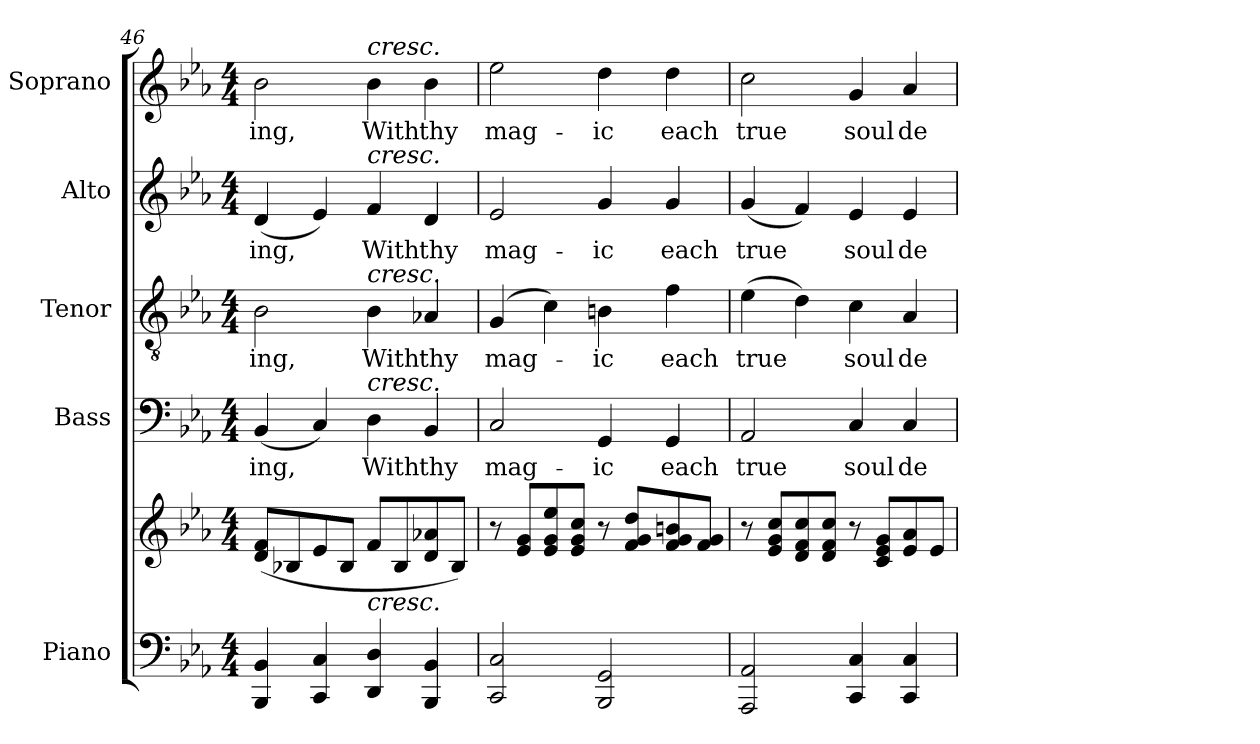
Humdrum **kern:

**kern	**kern	**kern	**text	**kern	**text	**kern	**text	**kern	**text
*part5	*part5	*part4	*part4	*part3	*part3	*part2	*part2	*part1	*part1
*staff6	*staff5	*staff4	*staff4	*staff3	*staff3	*staff2	*staff2	*staff1	*staff1
*I"Piano	*	*I"Bass	*	*I"Tenor	*	*I"Alto	*	*I"Soprano	*
*I'Pno.	*	*I'B.	*	*I'T.	*	*I'A.	*	*I'S.	*
*clefF4	*clefG2	*clefF4	*	*clefGv2	*	*clefG2	*	*clefG2	*
*	*	*	*	*ITrd7c12	*	*	*	*	*
*k[b-e-a-]	*k[b-e-a-]	*k[b-e-a-]	*	*k[b-e-a-]	*	*k[b-e-a-]	*	*k[b-e-a-]	*
*E-:	*E-:	*E-:	*	*E-:	*	*E-:	*	*E-:	*
*M4/4	*M4/4	*M4/4	*	*M4/4	*	*M4/4	*	*M4/4	*
=46	=46	=46	=46	=46	=46	=46	=46	=46	=46
!	!	!	!LO:LY:b:color=#000000	!	!	!	!	!	!
!	!	!	!	!	!LO:LY:b:color=#000000	!	!	!	!
!	!	!	!	!	!	!	!LO:LY:b:color=#000000	!	!
!	!	!	!	!	!	!	!	!	!LO:LY:b:color=#000000
4BBB-i/ 4BB-i	(8di/ 8fiL	(4BB-i/	-ing,	2BB-i\	-ing,	(4di/	-ing,	2b-i\	-ing,
.	8B-Xi/	.	.	.	.	.	.	.	.
4CCi/ 4Ci	8e-i/	4Ci/)	.	.	.	4e-i/)	.	.	.
.	8B-i/J	.	.	.	.	.	.	.	.
!	!	!	!LO:LY:b:color=#000000	!	!	!	!	!	!
!	!	!	!	!	!LO:LY:b:color=#000000	!	!	!	!
!	!	!	!	!	!	!	!LO:LY:b:color=#000000	!	!
!	!	!	!	!	!	!	!	!LO:TX:a:i:t=cresc.	!
!	!	!	!	!	!	!LO:TX:a:i:t=cresc.	!	!	!
!	!	!	!	!LO:TX:a:i:t=cresc.	!	!	!	!	!
!	!	!LO:TX:a:i:t=cresc.	!	!	!	!	!	!	!
!	!LO:TX:b:i:t=cresc.	!	!	!	!	!	!	!	!
!	!	!	!	!	!	!	!	!	!LO:LY:b:color=#000000
4DDi/ 4Di	8fi/L	4Di\	With	4BB-i\	With	4fi/	With	4b-i\	With
.	8B-i/	.	.	.	.	.	.	.	.
!	!	!	!LO:LY:b:color=#000000	!	!	!	!	!	!
!	!	!	!	!	!LO:LY:b:color=#000000	!	!	!	!
!	!	!	!	!	!	!	!LO:LY:b:color=#000000	!	!
!	!	!	!	!	!	!	!	!	!LO:LY:b:color=#000000
4BBB-i/ 4BB-i	8di/ 8a-Xi	4BB-i/	thy	4AA-Xi/	thy	4di/	thy	4b-i\	thy
.	8B-i/J)	.	.	.	.	.	.	.	.
!!LO:PB:g=z
=47	=47	=47	=47	=47	=47	=47	=47	=47	=47
!	!	!	!LO:LY:b:color=#000000	!	!	!	!	!	!
!	!	!	!	!	!LO:LY:b:color=#000000	!	!	!	!
!	!	!	!	!	!	!	!LO:LY:b:color=#000000	!	!
!	!	!	!	!	!	!	!	!	!LO:LY:b:color=#000000
2CCi/ 2Ci	8r	2Ci/	mag-	(4GGi/	mag-	2e-i/	mag-	2ee-i\	mag-
.	8e-i/ 8giL	.	.	.	.	.	.	.	.
.	8e-i/ 8gi 8ee-i	.	.	4Ci\)	.	.	.	.	.
.	8e-i/ 8gi 8cciJ	.	.	.	.	.	.	.	.
!	!	!	!LO:LY:b:color=#000000	!	!	!	!	!	!
!	!	!	!	!	!LO:LY:b:color=#000000	!	!	!	!
!	!	!	!	!	!	!	!LO:LY:b:color=#000000	!	!
!	!	!	!	!	!	!	!	!	!LO:LY:b:color=#000000
2BBB-i/ 2GGi	8r	4GGi/	-ic	4BBni\	-ic	4gi/	-ic	4ddi\	-ic
.	8fi/ 8gi 8ddiL	.	.	.	.	.	.	.	.
!	!	!	!LO:LY:b:color=#000000	!	!	!	!	!	!
!	!	!	!	!	!LO:LY:b:color=#000000	!	!	!	!
!	!	!	!	!	!	!	!LO:LY:b:color=#000000	!	!
!	!	!	!	!	!	!	!	!	!LO:LY:b:color=#000000
.	8fi/ 8gi 8bni	4GGi/	each	4Fi\	each	4gi/	each	4ddi\	each
.	8fi/ 8giJ	.	.	.	.	.	.	.	.
=48	=48	=48	=48	=48	=48	=48	=48	=48	=48
!	!	!	!LO:LY:b:color=#000000	!	!	!	!	!	!
!	!	!	!	!	!LO:LY:b:color=#000000	!	!	!	!
!	!	!	!	!	!	!	!LO:LY:b:color=#000000	!	!
!	!	!	!	!	!	!	!	!	!LO:LY:b:color=#000000
2AAA-i/ 2AA-i	8r	2AA-i/	true	(4E-i\	true	(4gi/	true	2cci\	true
.	8e-i/ 8gi 8cciL	.	.	.	.	.	.	.	.
.	8di/ 8fi 8cci	.	.	4Di\)	.	4fi/)	.	.	.
.	8di/ 8fi 8cciJ	.	.	.	.	.	.	.	.
!	!	!	!LO:LY:b:color=#000000	!	!	!	!	!	!
!	!	!	!	!	!LO:LY:b:color=#000000	!	!	!	!
!	!	!	!	!	!	!	!LO:LY:b:color=#000000	!	!
!	!	!	!	!	!	!	!	!	!LO:LY:b:color=#000000
4CCi/ 4Ci	8r	4Ci/	soul	4Ci\	soul	4e-i/	soul	4gi/	soul
.	8ci/ 8e-i 8giL	.	.	.	.	.	.	.	.
!	!	!	!LO:LY:b:color=#000000	!	!	!	!	!	!
!	!	!	!	!	!LO:LY:b:color=#000000	!	!	!	!
!	!	!	!	!	!	!	!LO:LY:b:color=#000000	!	!
!	!	!	!	!	!	!	!	!	!LO:LY:b:color=#000000
4CCi/ 4Ci	8e-i/ 8a-i	4Ci/	de-	4AA-i/	de-	4e-i/	de-	4a-i/	de-
.	8e-i/J	.	.	.	.	.	.	.	.
=	=	=	=	=	=	=	=	=	=
*-	*-	*-	*-	*-	*-	*-	*-	*-	*-
